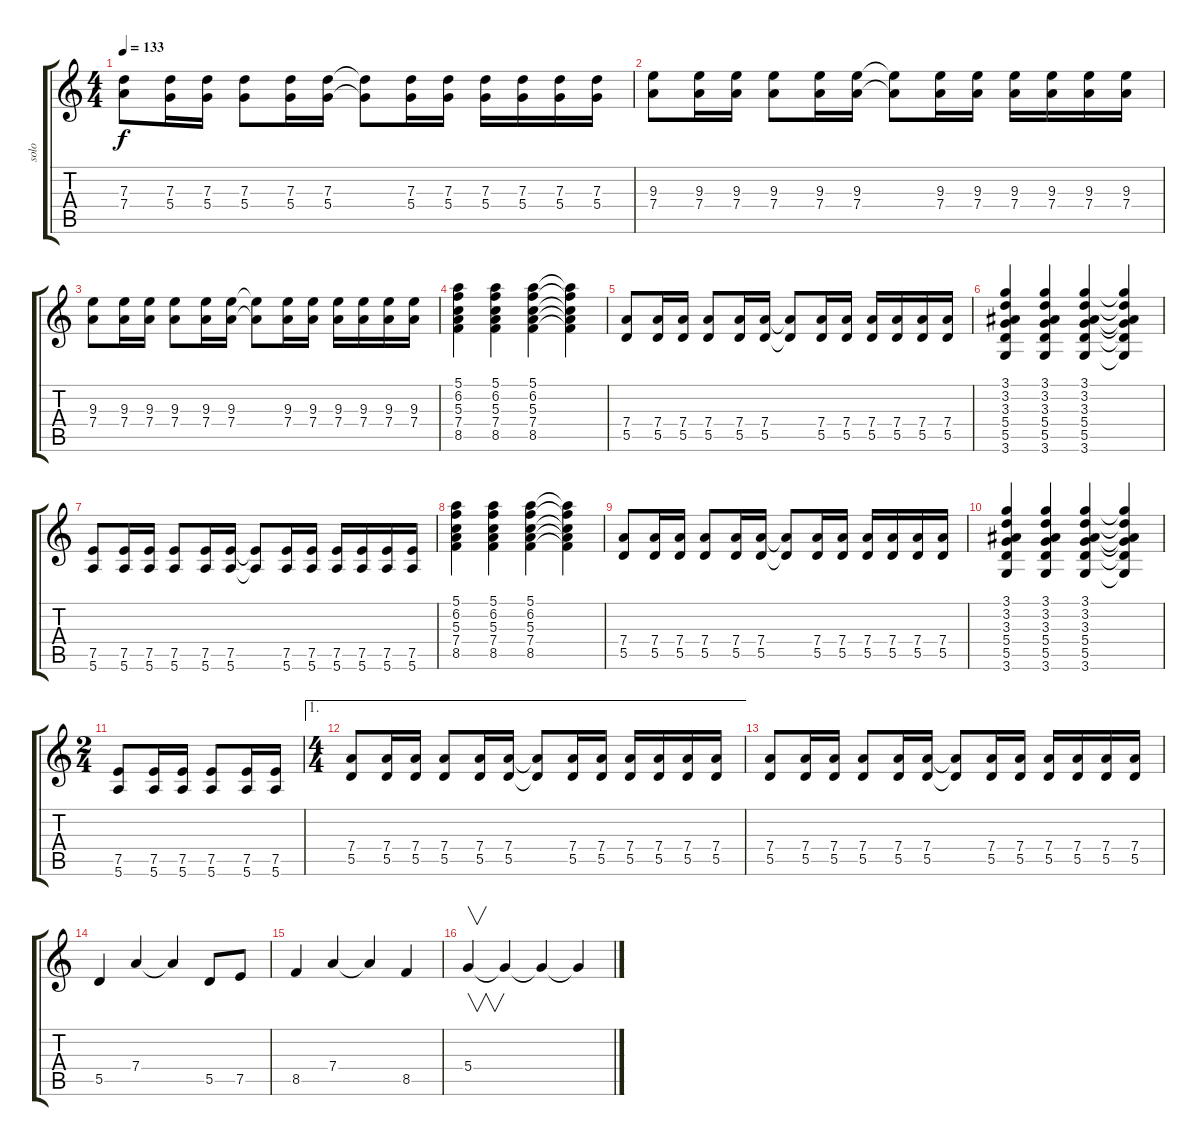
\track ("solo" "solo") {instrument overdrivenguitar}
\staff {score tabs}
\tuning (E4 B3 G3 D3 A2 E2) {hide}
\ts (4 4)
\tempo 133
\clef g2
\ks c
(7.3 7.4).8{dy f} (7.3 5.4).16 (7.3 5.4).16 (7.3 5.4).8 (7.3 5.4).16 (7.3 5.4).16 (7.3{t} 5.4{t}).8 (7.3 5.4).16 (7.3 5.4).16 (7.3 5.4).16 (7.3 5.4).16 (7.3 5.4).16 (7.3 5.4).16 |
(9.3 7.4).8 (9.3 7.4).16 (9.3 7.4).16 (9.3 7.4).8 (9.3 7.4).16 (9.3 7.4).16 (9.3{t} 7.4{t}).8 (9.3 7.4).16 (9.3 7.4).16 (9.3 7.4).16 (9.3 7.4).16 (9.3 7.4).16 (9.3 7.4).16 |
(9.3 7.4).8 (9.3 7.4).16 (9.3 7.4).16 (9.3 7.4).8 (9.3 7.4).16 (9.3 7.4).16 (9.3{t} 7.4{t}).8 (9.3 7.4).16 (9.3 7.4).16 (9.3 7.4).16 (9.3 7.4).16 (9.3 7.4).16 (9.3 7.4).16 |
(5.1 6.2 5.3 7.4 8.5).4 (5.1 6.2 5.3 7.4 8.5).4 (5.1 6.2 5.3 7.4 8.5).4 (5.1{t} 6.2{t} 5.3{t} 7.4{t} 8.5{t}).4 |
(7.4 5.5).8 (7.4 5.5).16 (7.4 5.5).16 (7.4 5.5).8 (7.4 5.5).16 (7.4 5.5).16 (7.4{t} 5.5{t}).8 (7.4 5.5).16 (7.4 5.5).16 (7.4 5.5).16 (7.4 5.5).16 (7.4 5.5).16 (7.4 5.5).16 |
(3.1 3.2 3.3 5.4 5.5 3.6).4 (3.1 3.2 3.3 5.4 5.5 3.6).4 (3.1 3.2 3.3 5.4 5.5 3.6).4 (3.1{t} 3.2{t} 3.3{t} 5.4{t} 5.5{t} 3.6{t}).4 |
(7.5 5.6).8 (7.5 5.6).16 (7.5 5.6).16 (7.5 5.6).8 (7.5 5.6).16 (7.5 5.6).16 (7.5{t} 5.6{t}).8 (7.5 5.6).16 (7.5 5.6).16 (7.5 5.6).16 (7.5 5.6).16 (7.5 5.6).16 (7.5 5.6).16 |
(5.1 6.2 5.3 7.4 8.5).4 (5.1 6.2 5.3 7.4 8.5).4 (5.1 6.2 5.3 7.4 8.5).4 (5.1{t} 6.2{t} 5.3{t} 7.4{t} 8.5{t}).4 |
(7.4 5.5).8 (7.4 5.5).16 (7.4 5.5).16 (7.4 5.5).8 (7.4 5.5).16 (7.4 5.5).16 (7.4{t} 5.5{t}).8 (7.4 5.5).16 (7.4 5.5).16 (7.4 5.5).16 (7.4 5.5).16 (7.4 5.5).16 (7.4 5.5).16 |
(3.1 3.2 3.3 5.4 5.5 3.6).4 (3.1 3.2 3.3 5.4 5.5 3.6).4 (3.1 3.2 3.3 5.4 5.5 3.6).4 (3.1{t} 3.2{t} 3.3{t} 5.4{t} 5.5{t} 3.6{t}).4 |
\ts (2 4)
(7.5 5.6).8 (7.5 5.6).16 (7.5 5.6).16 (7.5 5.6).8 (7.5 5.6).16 (7.5 5.6).16 |
\ae 1
\ts (4 4)
(7.4 5.5).8 (7.4 5.5).16 (7.4 5.5).16 (7.4 5.5).8 (7.4 5.5).16 (7.4 5.5).16 (7.4{t} 5.5{t}).8 (7.4 5.5).16 (7.4 5.5).16 (7.4 5.5).16 (7.4 5.5).16 (7.4 5.5).16 (7.4 5.5).16 |
(7.4 5.5).8 (7.4 5.5).16 (7.4 5.5).16 (7.4 5.5).8 (7.4 5.5).16 (7.4 5.5).16 (7.4{t} 5.5{t}).8 (7.4 5.5).16 (7.4 5.5).16 (7.4 5.5).16 (7.4 5.5).16 (7.4 5.5).16 (7.4 5.5).16 |
5.5.4 7.4.4 7.4{t}.4 5.5.8 7.5.8 |
8.5.4 7.4.4 7.4{t}.4 8.5.4 |
5.4.4{v} 5.4{t}.4 5.4{t}.4 5.4{t}.4
